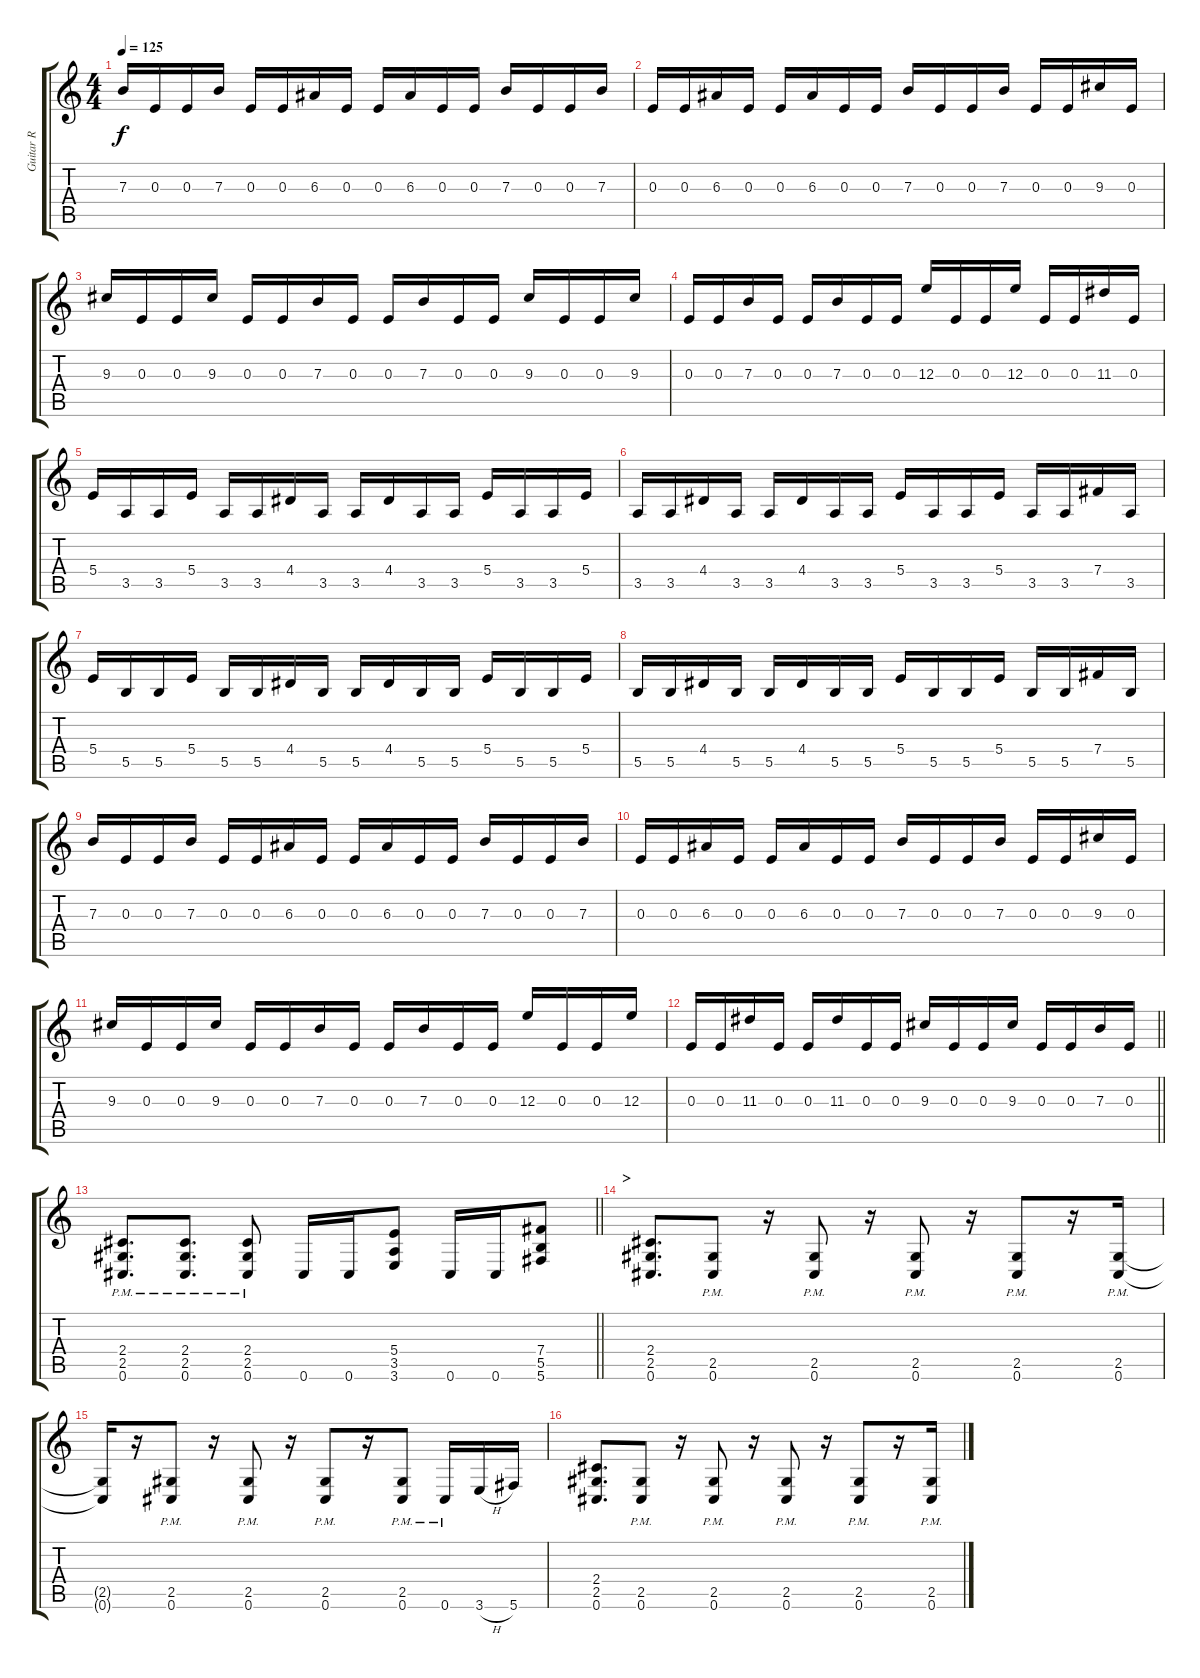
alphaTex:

\track ("Guitar R" "Guitar R") {instrument distortionguitar}
\staff {score tabs}
\tuning (Db4 Ab3 E3 B2 Gb2 Db2) {hide}
\ts (4 4)
\tempo 125
\clef g2
\ks c
7.3.16{dy f} 0.3.16 0.3.16 7.3.16 0.3.16 0.3.16 6.3.16 0.3.16 0.3.16 6.3.16 0.3.16 0.3.16 7.3.16 0.3.16 0.3.16 7.3.16 |
0.3.16 0.3.16 6.3.16 0.3.16 0.3.16 6.3.16 0.3.16 0.3.16 7.3.16 0.3.16 0.3.16 7.3.16 0.3.16 0.3.16 9.3.16 0.3.16 |
9.3.16 0.3.16 0.3.16 9.3.16 0.3.16 0.3.16 7.3.16 0.3.16 0.3.16 7.3.16 0.3.16 0.3.16 9.3.16 0.3.16 0.3.16 9.3.16 |
0.3.16 0.3.16 7.3.16 0.3.16 0.3.16 7.3.16 0.3.16 0.3.16 12.3.16 0.3.16 0.3.16 12.3.16 0.3.16 0.3.16 11.3.16 0.3.16 |
5.4.16 3.5.16 3.5.16 5.4.16 3.5.16 3.5.16 4.4.16 3.5.16 3.5.16 4.4.16 3.5.16 3.5.16 5.4.16 3.5.16 3.5.16 5.4.16 |
3.5.16 3.5.16 4.4.16 3.5.16 3.5.16 4.4.16 3.5.16 3.5.16 5.4.16 3.5.16 3.5.16 5.4.16 3.5.16 3.5.16 7.4.16 3.5.16 |
5.4.16 5.5.16 5.5.16 5.4.16 5.5.16 5.5.16 4.4.16 5.5.16 5.5.16 4.4.16 5.5.16 5.5.16 5.4.16 5.5.16 5.5.16 5.4.16 |
5.5.16 5.5.16 4.4.16 5.5.16 5.5.16 4.4.16 5.5.16 5.5.16 5.4.16 5.5.16 5.5.16 5.4.16 5.5.16 5.5.16 7.4.16 5.5.16 |
7.3.16 0.3.16 0.3.16 7.3.16 0.3.16 0.3.16 6.3.16 0.3.16 0.3.16 6.3.16 0.3.16 0.3.16 7.3.16 0.3.16 0.3.16 7.3.16 |
0.3.16 0.3.16 6.3.16 0.3.16 0.3.16 6.3.16 0.3.16 0.3.16 7.3.16 0.3.16 0.3.16 7.3.16 0.3.16 0.3.16 9.3.16 0.3.16 |
9.3.16 0.3.16 0.3.16 9.3.16 0.3.16 0.3.16 7.3.16 0.3.16 0.3.16 7.3.16 0.3.16 0.3.16 12.3.16 0.3.16 0.3.16 12.3.16 |
\barLineRight lightlight
0.3.16 0.3.16 11.3.16 0.3.16 0.3.16 11.3.16 0.3.16 0.3.16 9.3.16 0.3.16 0.3.16 9.3.16 0.3.16 0.3.16 7.3.16 0.3.16 |
\barLineRight lightlight
(2.4{pm} 2.5{pm} 0.6{pm}).8{d} (2.4{pm} 2.5{pm} 0.6{pm}).8{d} (2.4{pm} 2.5{pm} 0.6{pm}).8 0.6.16 0.6.16 (5.4 3.5 3.6).8 0.6.16 0.6.16 (7.4 5.5 5.6).8 |
\section ("" ">")
(2.4 2.5 0.6).8{d} (2.5{pm} 0.6{pm}).8 r.16 (2.5{pm} 0.6{pm}).8 r.16 (2.5{pm} 0.6{pm}).8 r.16 (2.5{pm} 0.6{pm}).8 r.16 (2.5{pm} 0.6{pm}).16 |
(2.5{t} 0.6{t}).16 r.16 (2.5{pm} 0.6{pm}).8 r.16 (2.5{pm} 0.6{pm}).8 r.16 (2.5{pm} 0.6{pm}).8 r.16 (2.5{pm} 0.6{pm}).8 0.6{pm}.16 3.6{h}.16 5.6.16 |
(2.4 2.5 0.6).8{d} (2.5{pm} 0.6{pm}).8 r.16 (2.5{pm} 0.6{pm}).8 r.16 (2.5{pm} 0.6{pm}).8 r.16 (2.5{pm} 0.6{pm}).8 r.16 (2.5{pm} 0.6{pm}).16
